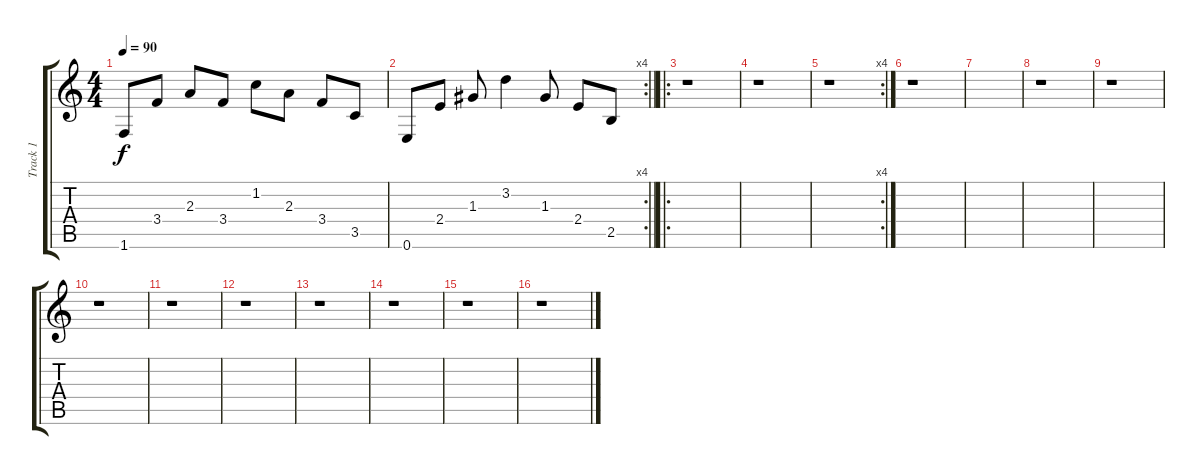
\track ("Track 1" "Track 1") {instrument acousticguitarsteel}
\staff {score tabs}
\tuning (E4 B3 G3 D3 A2 E2) {hide}
\ts (4 4)
\tempo 90
\clef g2
\ks c
1.6.8{dy f} 3.4.8 2.3.8 3.4.8 1.2.8 2.3.8 3.4.8 3.5.8 |
\rc 4
\barLineRight lightlight
0.6.8 2.4.8 1.3.8 3.2.4 1.3.8 2.4.8 2.5.8 |
\ro
r.1 |
r.1 |
\rc 4
r.1 |
r.1 |
|
r.1 |
r.1 |
r.1 |
r.1 |
r.1 |
r.1 |
r.1 |
r.1 |
r.1
